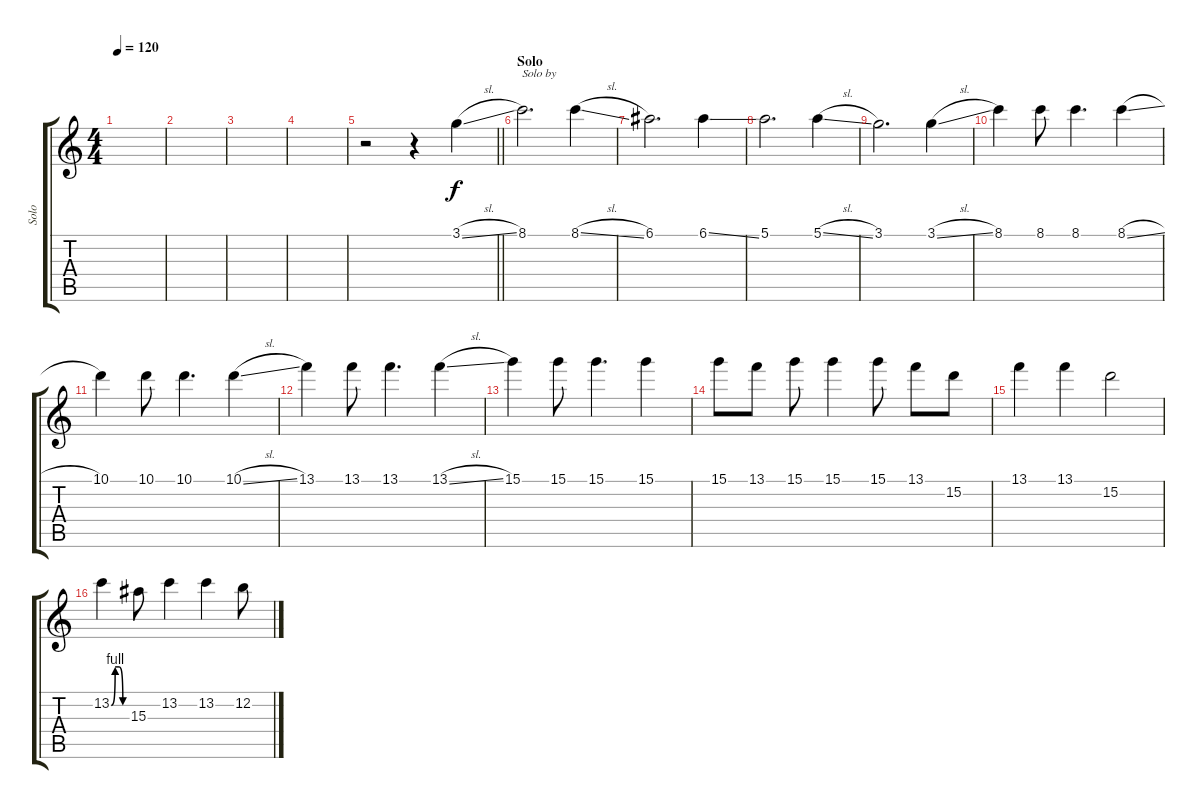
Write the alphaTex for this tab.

\track ("Solo" "Solo") {instrument overdrivenguitar}
\staff {score tabs}
\tuning (E4 B3 G3 D3 A2 E2) {hide}
\ts (4 4)
\tempo 120
\clef g2
\ks c
|
|
|
|
\barLineRight lightlight
r.2 r.4 3.1{sl}.4 |
\section ("" "Solo")
8.1.2{d txt "Solo by"} 8.1{sl}.4 |
6.1.2{d} 6.1{ss}.4 |
5.1.2{d} 5.1{sl}.4 |
3.1.2{d} 3.1{sl}.4 |
8.1.4 8.1.8 8.1.4{d} 8.1{sl}.4 |
10.1.4 10.1.8 10.1.4{d} 10.1{sl}.4 |
13.1.4 13.1.8 13.1.4{d} 13.1{sl}.4 |
15.1.4 15.1.8 15.1.4{d} 15.1.4 |
15.1.8 13.1.8 15.1.8 15.1.4 15.1.8 13.1.8 15.2.8 |
13.1.4 13.1.4 15.2.2 |
13.2{be (custom 0 0 15 4 30 4 45 0 60 0)}.4 15.3.8 13.2.4 13.2.4 12.2.8
